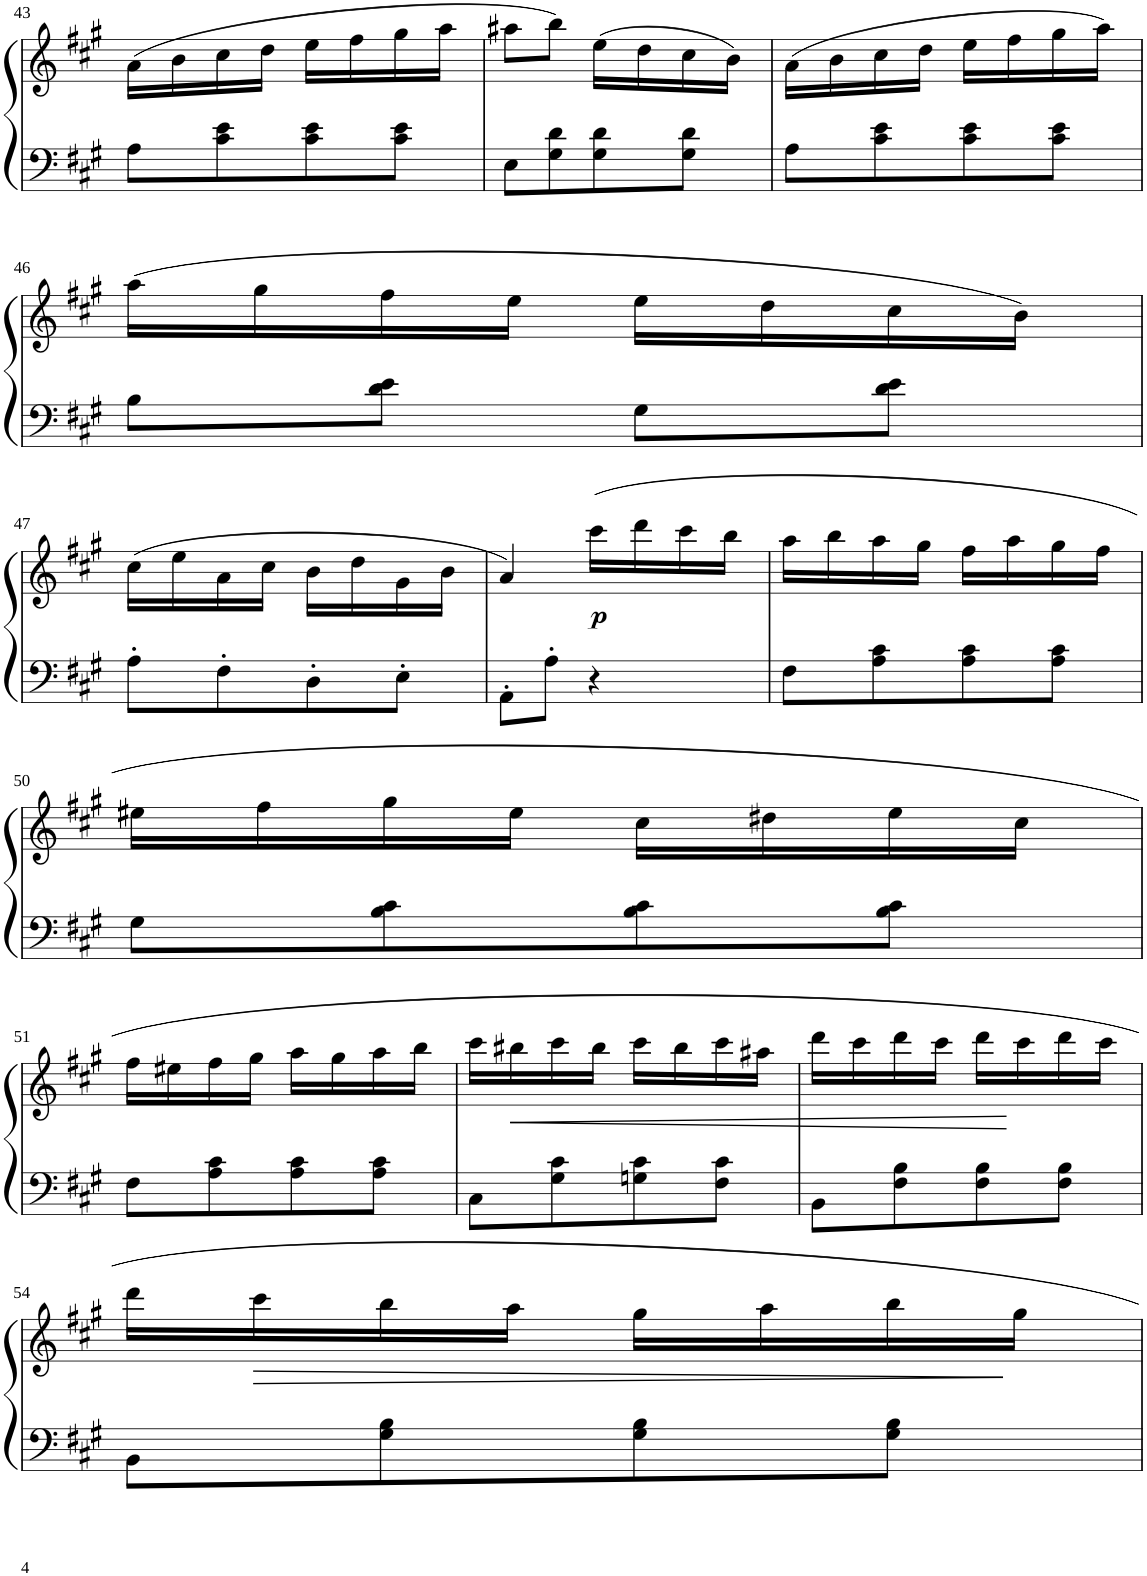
**kern	**kern	**dynam
*part1	*part1	*part1
*staff2	*staff1	*staff1/2
*I"Piano	*	*
*I'Pno	*	*
!!LO:PB:g=z
*clefF4	*clefG2	*
*k[f#c#g#]	*k[f#c#g#]	*
*M2/4	*M2/4	*
=43	=43	=43
8A\L	(16a\LL	.
.	16b\	.
8c#\ 8e\	16cc#\	.
.	16dd\JJ	.
8c#\ 8e\	16ee\LL	.
.	16ff#\	.
8c#\ 8e\J	16gg#\	.
.	16aa\JJ	.
=44	=44	=44
8E\L	8aa#X\L	.
8G#\ 8d\	8bb\J)	.
8G#\ 8d\	(16ee\LL	.
.	16dd\	.
8G#\ 8d\J	16cc#\	.
.	16b\JJ)	.
=45	=45	=45
8A\L	(16a\LL	.
.	16b\	.
8c#\ 8e\	16cc#\	.
.	16dd\JJ	.
8c#\ 8e\	16ee\LL	.
.	16ff#\	.
8c#\ 8e\J	16gg#\	.
.	16aa\JJ)	.
!!LO:LB:g=z
=46	=46	=46
8B\L	(16aa\LL	.
.	16gg#\	.
8d\ 8e\J	16ff#\	.
.	16ee\JJ	.
8G#\L	16ee\LL	.
.	16dd\	.
8d\ 8e\J	16cc#\	.
.	16b\JJ)	.
!!LO:LB:g=z
=47	=47	=47
8A'\L	(16cc#\LL	.
.	16ee\	.
8F#'\	16a\	.
.	16cc#\JJ	.
8D'\	16b\LL	.
.	16dd\	.
8E'\J	16g#\	.
.	16b\JJ	.
=48	=48	=48
8AA'\L	4a/)	.
8A'\J	.	.
!	!	!LO:DY:b
4r	16ccc#\LL	p
.	16ddd\	.
.	16ccc#\	.
.	16bb\JJ	.
=49	=49	=49
8F#\L	16aa\LL	.
.	16bb\	.
8A\ 8c#\	16aa\	.
.	16gg#\JJ	.
8A\ 8c#\	16ff#\LL	.
.	16aa\	.
8A\ 8c#\J	16gg#\	.
.	16ff#\JJ	.
!!LO:LB:g=z
=50	=50	=50
8G#\L	16ee#X\LL	.
.	16ff#\	.
8B\ 8c#\	16gg#\	.
.	16ee#\JJ	.
8B\ 8c#\	16cc#\LL	.
.	16dd#X\	.
8B\ 8c#\J	16ee#\	.
.	16cc#\JJ	.
!!LO:LB:g=z
=51	=51	=51
8F#\L	16ff#\LL	.
.	16ee#X\	.
8A\ 8c#\	16ff#\	.
.	16gg#\JJ	.
8A\ 8c#\	16aa\LL	.
.	16gg#\	.
8A\ 8c#\J	16aa\	.
.	16bb\JJ	.
=52	=52	=52
8C#\L	16ccc#\LL	.
!	!	!LO:HP:b
.	16bb#X\	<
8G#\ 8c#\	16ccc#\	.
.	16bb#\JJ	.
8Gn\ 8c#\	16ccc#\LL	.
.	16bb#\	.
8F#\ 8c#\J	16ccc#\	.
.	16aa#X\JJ	.
=53	=53	=53
8BB\L	16ddd\LL	.
.	16ccc#\	.
8F#\ 8B\	16ddd\	.
.	16ccc#\JJ	.
8F#\ 8B\	16ddd\LL	.
.	16ccc#\	[
8F#\ 8B\J	16ddd\	.
.	16ccc#\JJ	.
!!LO:LB:g=z
=54	=54	=54
8BB\L	16ddd\LL	.
!	!	!LO:HP:b
.	16ccc#\	>
8G#\ 8B\	16bb\	.
.	16aa\JJ	.
8G#\ 8B\	16gg#\LL	.
.	16aa\	.
8G#\ 8B\J	16bb\	.
.	16gg#\JJ	]
=	=	=
*-	*-	*-
